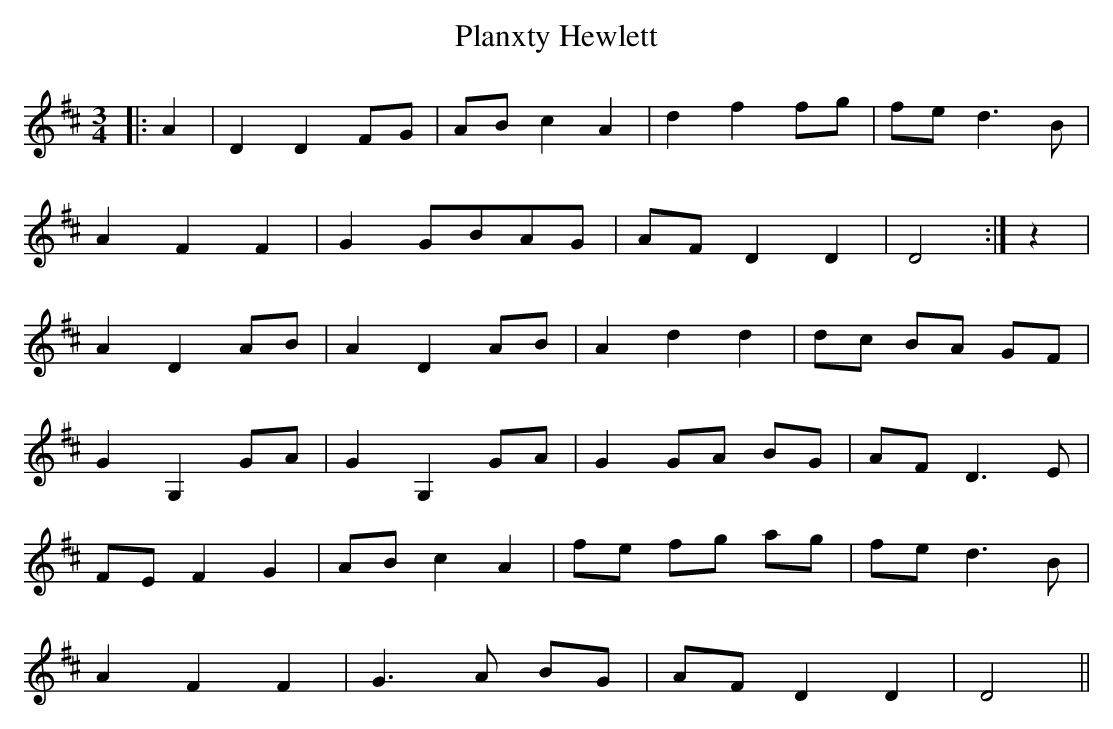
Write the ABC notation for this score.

X:1
T: Planxty Hewlett
M: 3/4
L: 1/8
K: Dmaj
|:A2|D2 D2 FG|AB c2 A2|d2 f2 fg|fe d3B|
A2 F2 F2|G2 GBAG|AF D2 D2|D4:|z2|
A2 D2 AB|A2 D2 AB|A2 d2 d2|dc BA GF|
G2 G,2 GA|G2 G,2 GA|G2 GA BG|AF D3E|
FE F2 G2|AB c2 A2|fe fg ag|fe d3B|
A2 F2 F2|G3A BG|AF D2 D2|D4||
